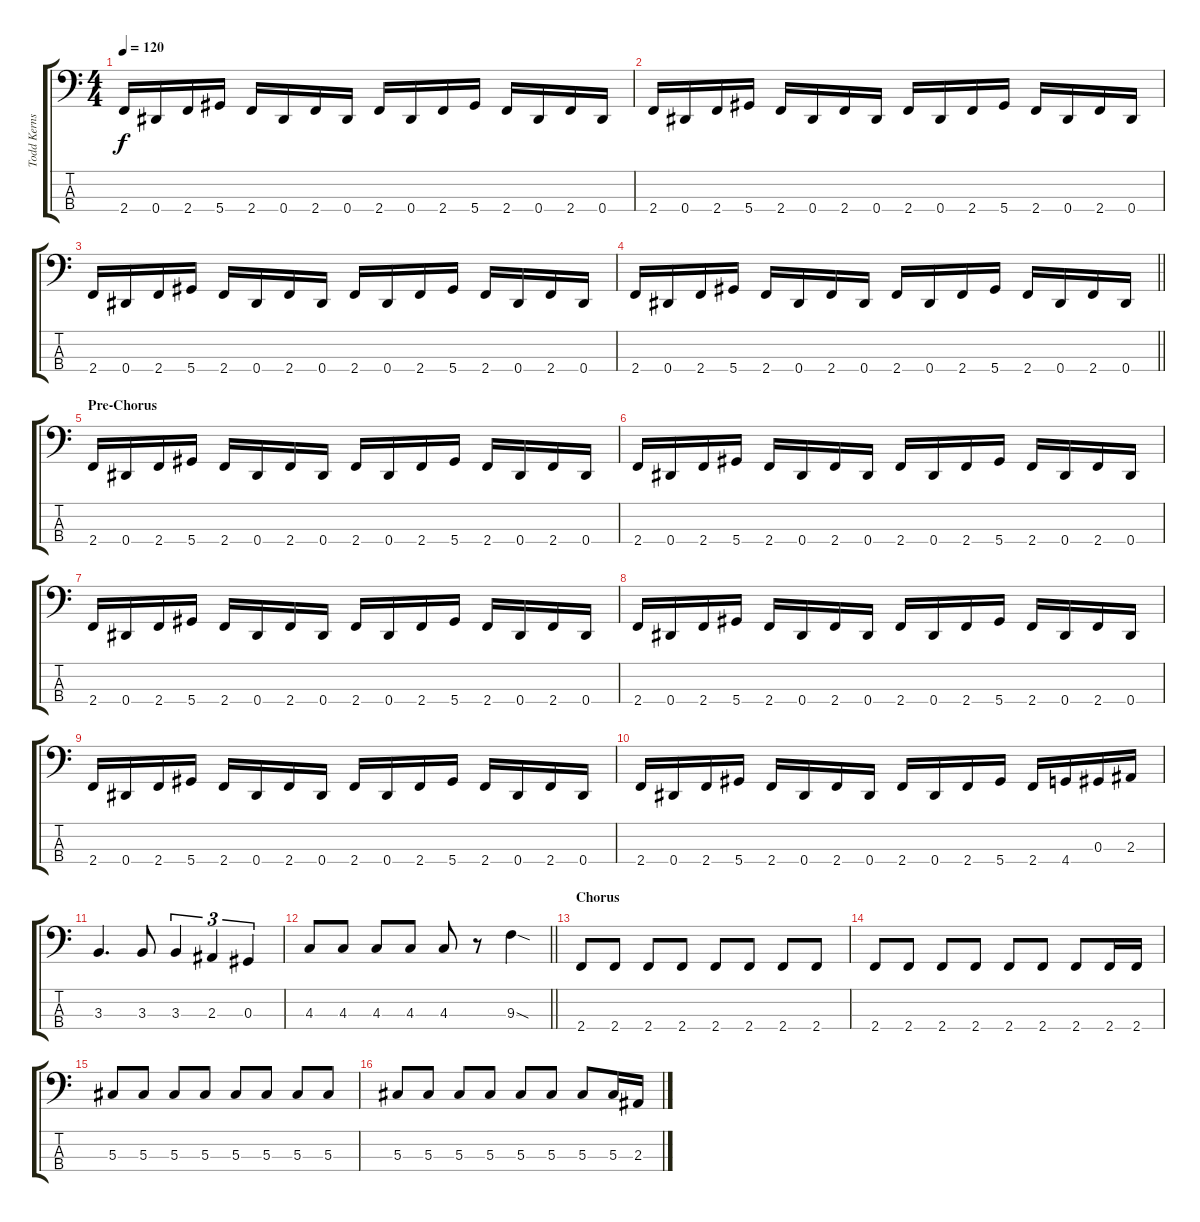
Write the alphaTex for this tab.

\track ("Todd Kerns" "Todd Kerns") {instrument electricbasspick}
\staff {score tabs}
\tuning (Gb2 Db2 Ab1 Eb1) {hide}
\ts (4 4)
\tempo 120
\clef f4
\ks c
2.4.16{dy f} 0.4.16 2.4.16 5.4.16 2.4.16 0.4.16 2.4.16 0.4.16 2.4.16 0.4.16 2.4.16 5.4.16 2.4.16 0.4.16 2.4.16 0.4.16 |
2.4.16 0.4.16 2.4.16 5.4.16 2.4.16 0.4.16 2.4.16 0.4.16 2.4.16 0.4.16 2.4.16 5.4.16 2.4.16 0.4.16 2.4.16 0.4.16 |
2.4.16 0.4.16 2.4.16 5.4.16 2.4.16 0.4.16 2.4.16 0.4.16 2.4.16 0.4.16 2.4.16 5.4.16 2.4.16 0.4.16 2.4.16 0.4.16 |
\barLineRight lightlight
2.4.16 0.4.16 2.4.16 5.4.16 2.4.16 0.4.16 2.4.16 0.4.16 2.4.16 0.4.16 2.4.16 5.4.16 2.4.16 0.4.16 2.4.16 0.4.16 |
\section ("" "Pre-Chorus")
2.4.16 0.4.16 2.4.16 5.4.16 2.4.16 0.4.16 2.4.16 0.4.16 2.4.16 0.4.16 2.4.16 5.4.16 2.4.16 0.4.16 2.4.16 0.4.16 |
2.4.16 0.4.16 2.4.16 5.4.16 2.4.16 0.4.16 2.4.16 0.4.16 2.4.16 0.4.16 2.4.16 5.4.16 2.4.16 0.4.16 2.4.16 0.4.16 |
2.4.16 0.4.16 2.4.16 5.4.16 2.4.16 0.4.16 2.4.16 0.4.16 2.4.16 0.4.16 2.4.16 5.4.16 2.4.16 0.4.16 2.4.16 0.4.16 |
2.4.16 0.4.16 2.4.16 5.4.16 2.4.16 0.4.16 2.4.16 0.4.16 2.4.16 0.4.16 2.4.16 5.4.16 2.4.16 0.4.16 2.4.16 0.4.16 |
2.4.16 0.4.16 2.4.16 5.4.16 2.4.16 0.4.16 2.4.16 0.4.16 2.4.16 0.4.16 2.4.16 5.4.16 2.4.16 0.4.16 2.4.16 0.4.16 |
2.4.16 0.4.16 2.4.16 5.4.16 2.4.16 0.4.16 2.4.16 0.4.16 2.4.16 0.4.16 2.4.16 5.4.16 2.4.16 4.4.16 0.3.16 2.3.16 |
3.3.4{d} 3.3.8 3.3.4{tu (3 2)} 2.3.4{tu (3 2)} 0.3.4{tu (3 2)} |
\barLineRight lightlight
4.3.8 4.3.8 4.3.8 4.3.8 4.3.8 r.8 9.3{sod}.4 |
\section ("" "Chorus")
2.4.8 2.4.8 2.4.8 2.4.8 2.4.8 2.4.8 2.4.8 2.4.8 |
2.4.8 2.4.8 2.4.8 2.4.8 2.4.8 2.4.8 2.4.8 2.4.16 2.4.16 |
5.3.8 5.3.8 5.3.8 5.3.8 5.3.8 5.3.8 5.3.8 5.3.8 |
5.3.8 5.3.8 5.3.8 5.3.8 5.3.8 5.3.8 5.3.8 5.3.16 2.3.16
